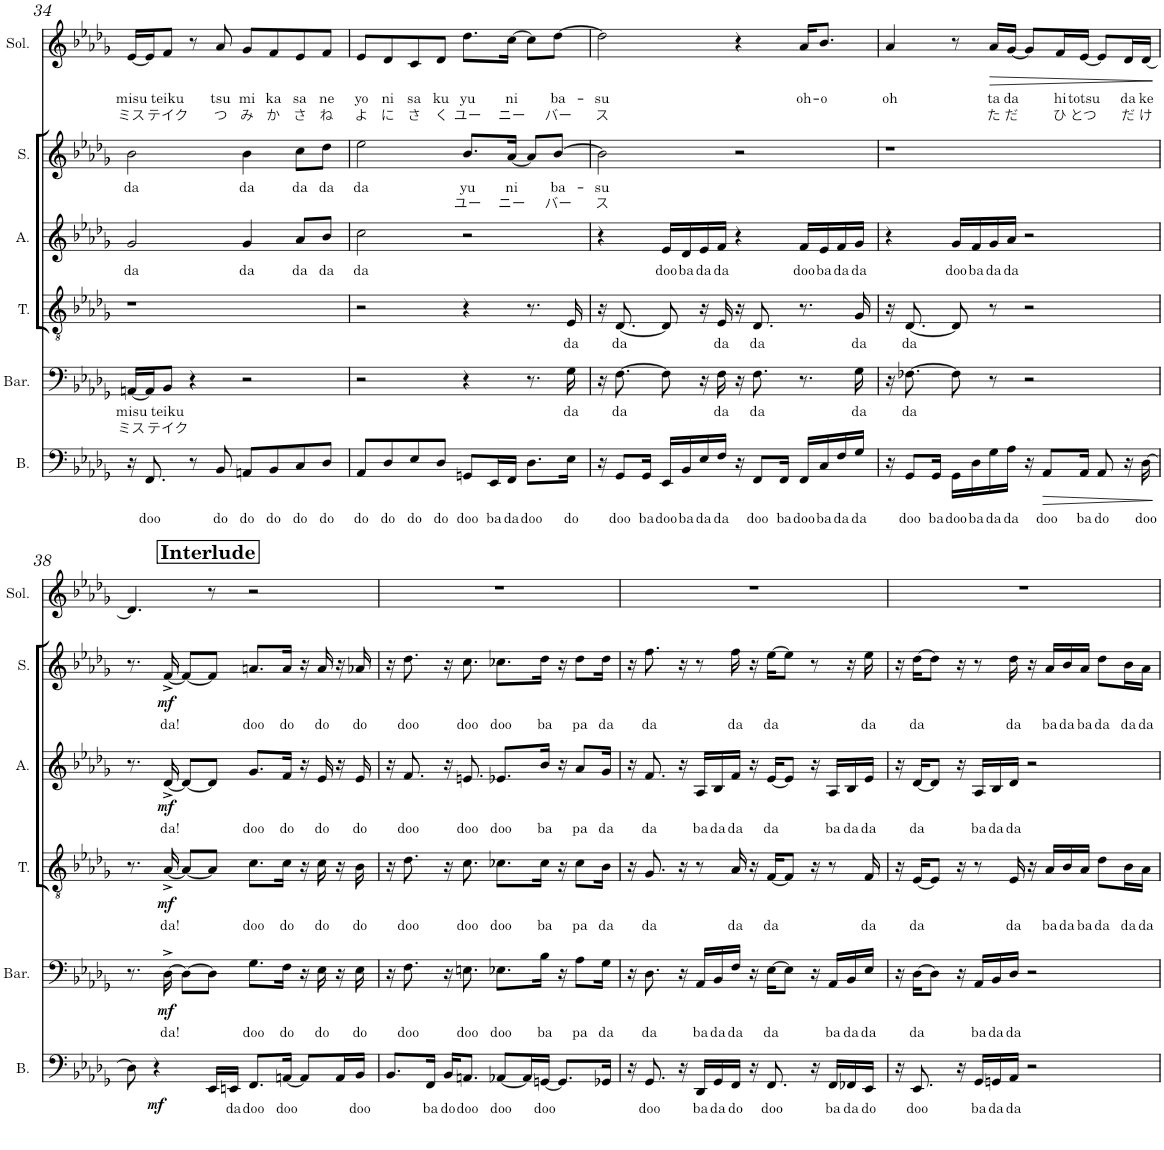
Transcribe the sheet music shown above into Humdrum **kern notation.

**kern	**text	**dynam	**kern	**text	**text	**dynam	**kern	**text	**dynam	**kern	**text	**dynam	**kern	**text	**text	**dynam	**kern	**text	**text	**dynam
*part6	*part6	*part6	*part5	*part5	*part5	*part5	*part4	*part4	*part4	*part3	*part3	*part3	*part2	*part2	*part2	*part2	*part1	*part1	*part1	*part1
*staff6	*staff6	*staff6	*staff5	*staff5	*staff5	*staff5	*staff4	*staff4	*staff4	*staff3	*staff3	*staff3	*staff2	*staff2	*staff2	*staff2	*staff1	*staff1	*staff1	*staff1
*I"Bass	*	*	*I"Baritone	*	*	*	*I"Tenor	*	*	*I"Alto	*	*	*I"Soprano	*	*	*	*I"Solo	*	*	*
*I'B.	*	*	*I'Bar.	*	*	*	*I'T.	*	*	*I'A.	*	*	*I'S.	*	*	*	*I'Sol.	*	*	*
!!LO:PB:g=z
*clefF4	*	*	*clefF4	*	*	*	*clefGv2	*	*	*clefG2	*	*	*clefG2	*	*	*	*clefG2	*	*	*
*k[b-e-a-d-g-]	*	*	*k[b-e-a-d-g-]	*	*	*	*k[b-e-a-d-g-]	*	*	*k[b-e-a-d-g-]	*	*	*k[b-e-a-d-g-]	*	*	*	*k[b-e-a-d-g-]	*	*	*
*M4/4	*	*	*M4/4	*	*	*	*M4/4	*	*	*M4/4	*	*	*M4/4	*	*	*	*M4/4	*	*	*
=34	=34	=34	=34	=34	=34	=34	=34	=34	=34	=34	=34	=34	=34	=34	=34	=34	=34	=34	=34	=34
!	!	!	!	!LO:LY:b	!LO:LY:b	!	!	!	!	!	!LO:LY:b	!	!	!LO:LY:b	!	!	!	!LO:LY:b	!LO:LY:b	!
16r	.	.	[16AAn/LL	misu	ミス	.	1r	.	.	2g-/	da	.	2b-\	da	.	.	[16e-/LL	misu	ミス	.
!	!LO:LY:b	!	!	!	!	!	!	!	!	!	!	!	!	!	!	!	!	!	!	!
8.FF/	doo	.	16AA/J]	.	.	.	.	.	.	.	.	.	.	.	.	.	16e-/J]	.	.	.
!	!	!	!	!LO:LY:b	!LO:LY:b	!	!	!	!	!	!	!	!	!	!	!	!	!LO:LY:b	!LO:LY:b	!
.	.	.	8BB-/J	teiku	テイク	.	.	.	.	.	.	.	.	.	.	.	8f/J	teiku	テイク	.
8r	.	.	4r	.	.	.	.	.	.	.	.	.	.	.	.	.	8r	.	.	.
!	!LO:LY:b	!	!	!	!	!	!	!	!	!	!	!	!	!	!	!	!	!LO:LY:b	!LO:LY:b	!
8BB-/	do	.	.	.	.	.	.	.	.	.	.	.	.	.	.	.	8a-/	tsu	つ	.
!	!LO:LY:b	!	!	!	!	!	!	!	!	!	!LO:LY:b	!	!	!LO:LY:b	!	!	!	!LO:LY:b	!LO:LY:b	!
8AAn/L	do	.	2r	.	.	.	.	.	.	4g-/	da	.	4b-\	da	.	.	8g-/L	mi	み	.
!	!LO:LY:b	!	!	!	!	!	!	!	!	!	!	!	!	!	!	!	!	!LO:LY:b	!LO:LY:b	!
8BB-/	do	.	.	.	.	.	.	.	.	.	.	.	.	.	.	.	8f/	ka	か	.
!	!LO:LY:b	!	!	!	!	!	!	!	!	!	!LO:LY:b	!	!	!LO:LY:b	!	!	!	!LO:LY:b	!LO:LY:b	!
8C/	do	.	.	.	.	.	.	.	.	8a-/L	da	.	8cc\L	da	.	.	8e-/	sa	さ	.
!	!LO:LY:b	!	!	!	!	!	!	!	!	!	!LO:LY:b	!	!	!LO:LY:b	!	!	!	!LO:LY:b	!LO:LY:b	!
8D-/J	do	.	.	.	.	.	.	.	.	8b-/J	da	.	8dd-\J	da	.	.	8f/J	ne	ね	.
=35	=35	=35	=35	=35	=35	=35	=35	=35	=35	=35	=35	=35	=35	=35	=35	=35	=35	=35	=35	=35
!	!LO:LY:b	!	!	!	!	!	!	!	!	!	!LO:LY:b	!	!	!LO:LY:b	!	!	!	!LO:LY:b	!LO:LY:b	!
8AA-/L	do	.	2r	.	.	.	2r	.	.	2cc\	da	.	2ee-\	da	.	.	8e-/L	yo	よ	.
!	!LO:LY:b	!	!	!	!	!	!	!	!	!	!	!	!	!	!	!	!	!LO:LY:b	!LO:LY:b	!
8D-/	do	.	.	.	.	.	.	.	.	.	.	.	.	.	.	.	8d-/	ni	に	.
!	!LO:LY:b	!	!	!	!	!	!	!	!	!	!	!	!	!	!	!	!	!LO:LY:b	!LO:LY:b	!
8E-/	do	.	.	.	.	.	.	.	.	.	.	.	.	.	.	.	8c/	sa	さ	.
!	!LO:LY:b	!	!	!	!	!	!	!	!	!	!	!	!	!	!	!	!	!LO:LY:b	!LO:LY:b	!
8D-/J	do	.	.	.	.	.	.	.	.	.	.	.	.	.	.	.	8d-/J	ku	く	.
!	!LO:LY:b	!	!	!	!	!	!	!	!	!	!	!	!	!LO:LY:b	!LO:LY:b	!	!	!LO:LY:b	!LO:LY:b	!
8GGn/L	doo	.	4r	.	.	.	4r	.	.	2r	.	.	8.b-/L	yu	ユー	.	8.dd-\L	yu	ユー	.
!	!LO:LY:b	!	!	!	!	!	!	!	!	!	!	!	!	!	!	!	!	!	!	!
16EE-/L	ba	.	.	.	.	.	.	.	.	.	.	.	.	.	.	.	.	.	.	.
!	!LO:LY:b	!	!	!	!	!	!	!	!	!	!	!	!	!LO:LY:b	!LO:LY:b	!	!	!LO:LY:b	!LO:LY:b	!
16FF/JJ	da	.	.	.	.	.	.	.	.	.	.	.	[16a-/Jk	ni	ニー	.	[16cc\Jk	ni	ニー	.
!	!LO:LY:b	!	!	!	!	!	!	!	!	!	!	!	!	!	!	!	!	!	!	!
8.D-\L	doo	.	8.r	.	.	.	8.r	.	.	.	.	.	8a-/L]	.	.	.	8cc\L]	.	.	.
!	!	!	!	!	!	!	!	!	!	!	!	!	!	!LO:LY:b	!LO:LY:b	!	!	!LO:LY:b	!LO:LY:b	!
.	.	.	.	.	.	.	.	.	.	.	.	.	[8b-/J	ba-	バー	.	[8dd-\J	ba-	バー	.
!	!LO:LY:b	!	!	!LO:LY:b	!	!	!	!LO:LY:b	!	!	!	!	!	!	!	!	!	!	!	!
16E-\Jk	do	.	16G-\	da	.	.	16E-/	da	.	.	.	.	.	.	.	.	.	.	.	.
=36	=36	=36	=36	=36	=36	=36	=36	=36	=36	=36	=36	=36	=36	=36	=36	=36	=36	=36	=36	=36
!	!	!	!	!	!	!	!	!	!	!	!	!	!	!LO:LY:b	!LO:LY:b	!	!	!LO:LY:b	!LO:LY:b	!
16r	.	.	16r	.	.	.	16r	.	.	4r	.	.	2b-\]	-su	ス	.	2dd-\]	-su	ス	.
!	!LO:LY:b	!	!	!LO:LY:b	!	!	!	!LO:LY:b	!	!	!	!	!	!	!	!	!	!	!	!
8GG-/L	doo	.	[8.F\	da	.	.	[8.D-/	da	.	.	.	.	.	.	.	.	.	.	.	.
!	!LO:LY:b	!	!	!	!	!	!	!	!	!	!	!	!	!	!	!	!	!	!	!
16GG-/Jk	ba	.	.	.	.	.	.	.	.	.	.	.	.	.	.	.	.	.	.	.
!	!LO:LY:b	!	!	!	!	!	!	!	!	!	!LO:LY:b	!	!	!	!	!	!	!	!	!
16EE-/LL	doo	.	8F\]	.	.	.	8D-/]	.	.	16e-/LL	doo	.	.	.	.	.	.	.	.	.
!	!LO:LY:b	!	!	!	!	!	!	!	!	!	!LO:LY:b	!	!	!	!	!	!	!	!	!
16BB-/	ba	.	.	.	.	.	.	.	.	16d-/	ba	.	.	.	.	.	.	.	.	.
!	!LO:LY:b	!	!	!	!	!	!	!	!	!	!LO:LY:b	!	!	!	!	!	!	!	!	!
16E-/	da	.	16r	.	.	.	16r	.	.	16e-/	da	.	.	.	.	.	.	.	.	.
!	!LO:LY:b	!	!	!LO:LY:b	!	!	!	!LO:LY:b	!	!	!LO:LY:b	!	!	!	!	!	!	!	!	!
16F/JJ	da	.	16F\	da	.	.	16E-/	da	.	16f/JJ	da	.	.	.	.	.	.	.	.	.
16r	.	.	16r	.	.	.	16r	.	.	4r	.	.	2r	.	.	.	4r	.	.	.
!	!LO:LY:b	!	!	!LO:LY:b	!	!	!	!LO:LY:b	!	!	!	!	!	!	!	!	!	!	!	!
8FF/L	doo	.	8.F\	da	.	.	8.D-/	da	.	.	.	.	.	.	.	.	.	.	.	.
!	!LO:LY:b	!	!	!	!	!	!	!	!	!	!	!	!	!	!	!	!	!	!	!
16FF/Jk	ba	.	.	.	.	.	.	.	.	.	.	.	.	.	.	.	.	.	.	.
!	!LO:LY:b	!	!	!	!	!	!	!	!	!	!LO:LY:b	!	!	!	!	!	!	!LO:LY:b	!	!
16FF/LL	doo	.	8.r	.	.	.	8.r	.	.	16f/LL	doo	.	.	.	.	.	16a-/KL	oh-	.	.
!	!LO:LY:b	!	!	!	!	!	!	!	!	!	!LO:LY:b	!	!	!	!	!	!	!LO:LY:b	!	!
16C/	ba	.	.	.	.	.	.	.	.	16e-/	ba	.	.	.	.	.	8.b-/J	-o	.	.
!	!LO:LY:b	!	!	!	!	!	!	!	!	!	!LO:LY:b	!	!	!	!	!	!	!	!	!
16F/	da	.	.	.	.	.	.	.	.	16f/	da	.	.	.	.	.	.	.	.	.
!	!LO:LY:b	!	!	!LO:LY:b	!	!	!	!LO:LY:b	!	!	!LO:LY:b	!	!	!	!	!	!	!	!	!
16G-/JJ	da	.	16G-\	da	.	.	16G-/	da	.	16g-/JJ	da	.	.	.	.	.	.	.	.	.
=37	=37	=37	=37	=37	=37	=37	=37	=37	=37	=37	=37	=37	=37	=37	=37	=37	=37	=37	=37	=37
!	!	!	!	!	!	!	!	!	!	!	!	!	!	!	!	!	!	!LO:LY:b	!	!
16r	.	.	16r	.	.	.	16r	.	.	4r	.	.	1r	.	.	.	4a-/	oh	.	.
!	!LO:LY:b	!	!	!LO:LY:b	!	!	!	!LO:LY:b	!	!	!	!	!	!	!	!	!	!	!	!
8GG-/L	doo	.	[8.F-X\	da	.	.	[8.D-/	da	.	.	.	.	.	.	.	.	.	.	.	.
!	!LO:LY:b	!	!	!	!	!	!	!	!	!	!	!	!	!	!	!	!	!	!	!
16GG-/Jk	ba	.	.	.	.	.	.	.	.	.	.	.	.	.	.	.	.	.	.	.
!	!LO:LY:b	!	!	!	!	!	!	!	!	!	!LO:LY:b	!	!	!	!	!	!	!	!	!
16GG-\LL	doo	.	8F-\]	.	.	.	8D-/]	.	.	16g-/LL	doo	.	.	.	.	.	8r	.	.	.
!	!LO:LY:b	!	!	!	!	!	!	!	!	!	!LO:LY:b	!	!	!	!	!	!	!	!	!
16D-\	ba	.	.	.	.	.	.	.	.	16f/	ba	.	.	.	.	.	.	.	.	.
!	!LO:LY:b	!	!	!	!	!	!	!	!	!	!LO:LY:b	!	!	!	!	!	!	!LO:LY:b	!LO:LY:b	!LO:HP:b
16G-\	da	.	8r	.	.	.	8r	.	.	16g-/	da	.	.	.	.	.	16a-/LL	ta	た	>
!	!LO:LY:b	!	!	!	!	!	!	!	!	!	!LO:LY:b	!	!	!	!	!	!	!LO:LY:b	!LO:LY:b	!
16A-\JJ	da	.	.	.	.	.	.	.	.	16a-/JJ	da	.	.	.	.	.	[16g-/JJ	da	だ	.
16r	.	.	2r	.	.	.	2r	.	.	2r	.	.	.	.	.	.	8g-/L]	.	.	.
!	!LO:LY:b	!LO:HP:b	!	!	!	!	!	!	!	!	!	!	!	!	!	!	!	!	!	!
8AA-/L	doo	>	.	.	.	.	.	.	.	.	.	.	.	.	.	.	.	.	.	.
!	!	!	!	!	!	!	!	!	!	!	!	!	!	!	!	!	!	!LO:LY:b	!LO:LY:b	!
.	.	.	.	.	.	.	.	.	.	.	.	.	.	.	.	.	16f/L	hi	ひ	.
!	!LO:LY:b	!	!	!	!	!	!	!	!	!	!	!	!	!	!	!	!	!LO:LY:b	!LO:LY:b	!
16AA-/Jk	ba	.	.	.	.	.	.	.	.	.	.	.	.	.	.	.	[16e-/JJ	totsu	とつ	.
!	!LO:LY:b	!	!	!	!	!	!	!	!	!	!	!	!	!	!	!	!	!	!	!
8AA-/	do	.	.	.	.	.	.	.	.	.	.	.	.	.	.	.	8e-/L]	.	.	.
!	!	!	!	!	!	!	!	!	!	!	!	!	!	!	!	!	!	!LO:LY:b	!LO:LY:b	!
16r	.	.	.	.	.	.	.	.	.	.	.	.	.	.	.	.	16d-/L	da	だ	.
!	!LO:LY:b	!	!	!	!	!	!	!	!	!	!	!	!	!	!	!	!	!LO:LY:b	!LO:LY:b	!
[16D-\	doo	.	.	.	.	.	.	.	.	.	.	.	.	.	.	.	[16d-/JJ	ke	け	.
.	.	]	.	.	.	.	.	.	.	.	.	.	.	.	.	.	.	.	.	]
!!LO:LB:g=z
!!LO:REH:place=s1:a:B:cj:fs=14:t=Interlude:qo=1.5
=38	=38	=38	=38	=38	=38	=38	=38	=38	=38	=38	=38	=38	=38	=38	=38	=38	=38	=38	=38	=38
8D-\]	.	.	8.r	.	.	.	8.r	.	.	8.r	.	.	8.r	.	.	.	4.d-/]	.	.	.
!	!	!LO:DY:b	!	!	!	!	!	!	!	!	!	!	!	!	!	!	!	!	!	!
4r	.	mf	.	.	.	.	.	.	.	.	.	.	.	.	.	.	.	.	.	.
!	!	!	!	!LO:LY:b	!	!LO:DY:b	!	!LO:LY:b	!LO:DY:b	!	!LO:LY:b	!LO:DY:b	!	!LO:LY:b	!	!LO:DY:b	!	!	!	!
.	.	.	[16D-^\	da!	.	mf	[16A-^/	da!	mf	[16d-^/	da!	mf	[16f^/	da!	.	mf	.	.	.	.
.	.	.	8D-\L_	.	.	.	8A-/L_	.	.	8d-/L_	.	.	8f/L_	.	.	.	.	.	.	.
16EE-/LL	.	.	8D-\J]	.	.	.	8A-/J]	.	.	8d-/J]	.	.	8f/J]	.	.	.	8r	.	.	.
!	!LO:LY:b	!	!	!	!	!	!	!	!	!	!	!	!	!	!	!	!	!	!	!
16EEn/JJ	da	.	.	.	.	.	.	.	.	.	.	.	.	.	.	.	.	.	.	.
!	!LO:LY:b	!	!	!LO:LY:b	!	!	!	!LO:LY:b	!	!	!LO:LY:b	!	!	!LO:LY:b	!	!	!	!	!	!
8.FF/L	doo	.	8.G-\L	doo	.	.	8.c\L	doo	.	8.g-/L	doo	.	8.an/L	doo	.	.	2r	.	.	.
!	!LO:LY:b	!	!	!LO:LY:b	!	!	!	!LO:LY:b	!	!	!LO:LY:b	!	!	!LO:LY:b	!	!	!	!	!	!
[16AAn/Jk	doo	.	16F\Jk	do	.	.	16c\Jk	do	.	16f/Jk	do	.	16a/Jk	do	.	.	.	.	.	.
8AA/L]	.	.	16r	.	.	.	16r	.	.	16r	.	.	16r	.	.	.	.	.	.	.
!	!	!	!	!LO:LY:b	!	!	!	!LO:LY:b	!	!	!LO:LY:b	!	!	!LO:LY:b	!	!	!	!	!	!
.	.	.	16E-\	do	.	.	16c\	do	.	16e-/	do	.	16a/	do	.	.	.	.	.	.
16AA/L	.	.	16r	.	.	.	16r	.	.	16r	.	.	16r	.	.	.	.	.	.	.
!	!LO:LY:b	!	!	!LO:LY:b	!	!	!	!LO:LY:b	!	!	!LO:LY:b	!	!	!LO:LY:b	!	!	!	!	!	!
16BB-/JJ	doo	.	16E-\	do	.	.	16B-\	do	.	16e-/	do	.	16a-X/	do	.	.	.	.	.	.
=39	=39	=39	=39	=39	=39	=39	=39	=39	=39	=39	=39	=39	=39	=39	=39	=39	=39	=39	=39	=39
8.BB-/L	.	.	16r	.	.	.	16r	.	.	16r	.	.	16r	.	.	.	1r	.	.	.
!	!	!	!	!LO:LY:b	!	!	!	!LO:LY:b	!	!	!LO:LY:b	!	!	!LO:LY:b	!	!	!	!	!	!
.	.	.	8.F\	doo	.	.	8.d-\	doo	.	8.f/	doo	.	8.dd-\	doo	.	.	.	.	.	.
!	!LO:LY:b	!	!	!	!	!	!	!	!	!	!	!	!	!	!	!	!	!	!	!
16FF/Jk	ba	.	.	.	.	.	.	.	.	.	.	.	.	.	.	.	.	.	.	.
!	!LO:LY:b	!	!	!	!	!	!	!	!	!	!	!	!	!	!	!	!	!	!	!
16BB-/KL	do	.	16r	.	.	.	16r	.	.	16r	.	.	16r	.	.	.	.	.	.	.
!	!LO:LY:b	!	!	!LO:LY:b	!	!	!	!LO:LY:b	!	!	!LO:LY:b	!	!	!LO:LY:b	!	!	!	!	!	!
8.AAn/J	doo	.	8.En\	doo	.	.	8.c\	doo	.	8.en/	doo	.	8.cc\	doo	.	.	.	.	.	.
!	!LO:LY:b	!	!	!LO:LY:b	!	!	!	!LO:LY:b	!	!	!LO:LY:b	!	!	!LO:LY:b	!	!	!	!	!	!
[8AA-X/L	doo	.	8.E-X\L	doo	.	.	8.c-X\L	doo	.	8.e-X/L	doo	.	8.cc-X\L	doo	.	.	.	.	.	.
16AA-/L]	.	.	.	.	.	.	.	.	.	.	.	.	.	.	.	.	.	.	.	.
!	!LO:LY:b	!	!	!LO:LY:b	!	!	!	!LO:LY:b	!	!	!LO:LY:b	!	!	!LO:LY:b	!	!	!	!	!	!
[16GGn/JJ	doo	.	16B-\Jk	ba	.	.	16c-\Jk	ba	.	16b-/Jk	ba	.	16dd-\Jk	ba	.	.	.	.	.	.
8.GG/L]	.	.	16r	.	.	.	16r	.	.	16r	.	.	16r	.	.	.	.	.	.	.
!	!	!	!	!LO:LY:b	!	!	!	!LO:LY:b	!	!	!LO:LY:b	!	!	!LO:LY:b	!	!	!	!	!	!
.	.	.	8A-\L	pa	.	.	8c-\L	pa	.	8a-/L	pa	.	8dd-\L	pa	.	.	.	.	.	.
!	!	!	!	!LO:LY:b	!	!	!	!LO:LY:b	!	!	!LO:LY:b	!	!	!LO:LY:b	!	!	!	!	!	!
16GG-X/Jk	.	.	16G-\Jk	da	.	.	16B-\Jk	da	.	16g-/Jk	da	.	16dd-\Jk	da	.	.	.	.	.	.
=40	=40	=40	=40	=40	=40	=40	=40	=40	=40	=40	=40	=40	=40	=40	=40	=40	=40	=40	=40	=40
16r	.	.	16r	.	.	.	16r	.	.	16r	.	.	16r	.	.	.	1r	.	.	.
!	!LO:LY:b	!	!	!LO:LY:b	!	!	!	!LO:LY:b	!	!	!LO:LY:b	!	!	!LO:LY:b	!	!	!	!	!	!
8.GG-/	doo	.	8.D-\	da	.	.	8.G-/	da	.	8.f/	da	.	8.ff\	da	.	.	.	.	.	.
16r	.	.	16r	.	.	.	16r	.	.	16r	.	.	16r	.	.	.	.	.	.	.
!	!LO:LY:b	!	!	!LO:LY:b	!	!	!	!	!	!	!LO:LY:b	!	!	!	!	!	!	!	!	!
16DD-/LL	ba	.	16AA-/LL	ba	.	.	8r	.	.	16A-/LL	ba	.	8r	.	.	.	.	.	.	.
!	!LO:LY:b	!	!	!LO:LY:b	!	!	!	!	!	!	!LO:LY:b	!	!	!	!	!	!	!	!	!
16GG-/	da	.	16BB-/	da	.	.	.	.	.	16B-/	da	.	.	.	.	.	.	.	.	.
!	!LO:LY:b	!	!	!LO:LY:b	!	!	!	!LO:LY:b	!	!	!LO:LY:b	!	!	!LO:LY:b	!	!	!	!	!	!
16FF/JJ	do	.	16F/JJ	da	.	.	16A-/	da	.	16f/JJ	da	.	16ff\	da	.	.	.	.	.	.
16r	.	.	16r	.	.	.	16r	.	.	16r	.	.	16r	.	.	.	.	.	.	.
!	!LO:LY:b	!	!	!LO:LY:b	!	!	!	!LO:LY:b	!	!	!LO:LY:b	!	!	!LO:LY:b	!	!	!	!	!	!
8.FF/	doo	.	[16E-\KL	da	.	.	[16F/KL	da	.	[16e-/KL	da	.	[16ee-\KL	da	.	.	.	.	.	.
.	.	.	8E-\J]	.	.	.	8F/J]	.	.	8e-/J]	.	.	8ee-\J]	.	.	.	.	.	.	.
16r	.	.	16r	.	.	.	16r	.	.	16r	.	.	8r	.	.	.	.	.	.	.
!	!LO:LY:b	!	!	!LO:LY:b	!	!	!	!	!	!	!LO:LY:b	!	!	!	!	!	!	!	!	!
16FF/LL	ba	.	16AA-/LL	ba	.	.	8r	.	.	16A-/LL	ba	.	.	.	.	.	.	.	.	.
!	!LO:LY:b	!	!	!LO:LY:b	!	!	!	!	!	!	!LO:LY:b	!	!	!	!	!	!	!	!	!
16FF-X/	da	.	16BB-/	da	.	.	.	.	.	16B-/	da	.	16r	.	.	.	.	.	.	.
!	!LO:LY:b	!	!	!LO:LY:b	!	!	!	!LO:LY:b	!	!	!LO:LY:b	!	!	!LO:LY:b	!	!	!	!	!	!
16EE-/JJ	do	.	16E-/JJ	da	.	.	16F/	da	.	16e-/JJ	da	.	16ee-\	da	.	.	.	.	.	.
=41	=41	=41	=41	=41	=41	=41	=41	=41	=41	=41	=41	=41	=41	=41	=41	=41	=41	=41	=41	=41
16r	.	.	16r	.	.	.	16r	.	.	16r	.	.	16r	.	.	.	1r	.	.	.
!	!LO:LY:b	!	!	!LO:LY:b	!	!	!	!LO:LY:b	!	!	!LO:LY:b	!	!	!LO:LY:b	!	!	!	!	!	!
8.EE-/	doo	.	[16D-\KL	da	.	.	[16E-/KL	da	.	[16d-/KL	da	.	[16dd-\KL	da	.	.	.	.	.	.
.	.	.	8D-\J]	.	.	.	8E-/J]	.	.	8d-/J]	.	.	8dd-\J]	.	.	.	.	.	.	.
16r	.	.	16r	.	.	.	16r	.	.	16r	.	.	16r	.	.	.	.	.	.	.
!	!LO:LY:b	!	!	!LO:LY:b	!	!	!	!	!	!	!LO:LY:b	!	!	!	!	!	!	!	!	!
16GG-/LL	ba	.	16AA-/LL	ba	.	.	8r	.	.	16A-/LL	ba	.	8r	.	.	.	.	.	.	.
!	!LO:LY:b	!	!	!LO:LY:b	!	!	!	!	!	!	!LO:LY:b	!	!	!	!	!	!	!	!	!
16GGn/	da	.	16BB-/	da	.	.	.	.	.	16B-/	da	.	.	.	.	.	.	.	.	.
!	!LO:LY:b	!	!	!LO:LY:b	!	!	!	!LO:LY:b	!	!	!LO:LY:b	!	!	!LO:LY:b	!	!	!	!	!	!
16AA-/JJ	da	.	16D-/JJ	da	.	.	16E-/	da	.	16d-/JJ	da	.	16dd-\	da	.	.	.	.	.	.
2r	.	.	2r	.	.	.	16r	.	.	2r	.	.	16r	.	.	.	.	.	.	.
!	!	!	!	!	!	!	!	!LO:LY:b	!	!	!	!	!	!LO:LY:b	!	!	!	!	!	!
.	.	.	.	.	.	.	16A-/LL	ba	.	.	.	.	16a-/LL	ba	.	.	.	.	.	.
!	!	!	!	!	!	!	!	!LO:LY:b	!	!	!	!	!	!LO:LY:b	!	!	!	!	!	!
.	.	.	.	.	.	.	16B-/	da	.	.	.	.	16b-/	da	.	.	.	.	.	.
!	!	!	!	!	!	!	!	!LO:LY:b	!	!	!	!	!	!LO:LY:b	!	!	!	!	!	!
.	.	.	.	.	.	.	16A-/JJ	ba	.	.	.	.	16a-/JJ	ba	.	.	.	.	.	.
!	!	!	!	!	!	!	!	!LO:LY:b	!	!	!	!	!	!LO:LY:b	!	!	!	!	!	!
.	.	.	.	.	.	.	8d-\L	da	.	.	.	.	8dd-\L	da	.	.	.	.	.	.
!	!	!	!	!	!	!	!	!LO:LY:b	!	!	!	!	!	!LO:LY:b	!	!	!	!	!	!
.	.	.	.	.	.	.	16B-\L	da	.	.	.	.	16b-\L	da	.	.	.	.	.	.
!	!	!	!	!	!	!	!	!LO:LY:b	!	!	!	!	!	!LO:LY:b	!	!	!	!	!	!
.	.	.	.	.	.	.	16A-\JJ	da	.	.	.	.	16a-\JJ	da	.	.	.	.	.	.
=	=	=	=	=	=	=	=	=	=	=	=	=	=	=	=	=	=	=	=	=
*-	*-	*-	*-	*-	*-	*-	*-	*-	*-	*-	*-	*-	*-	*-	*-	*-	*-	*-	*-	*-
